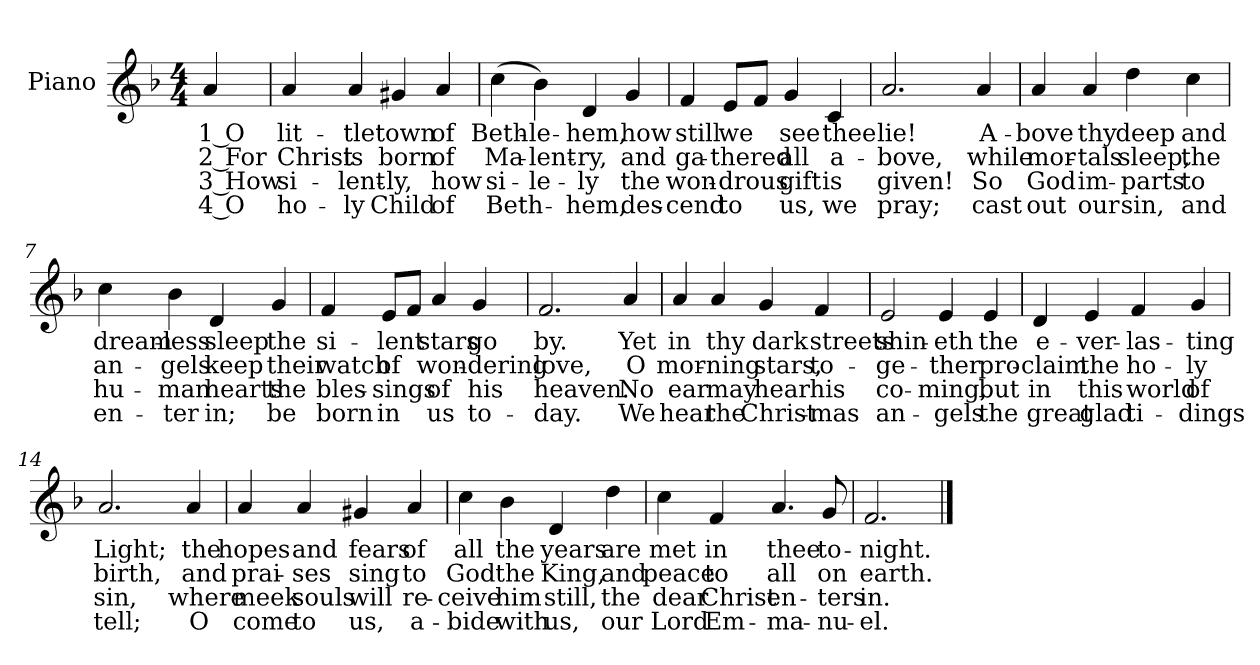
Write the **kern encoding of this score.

**kern	**text	**text	**text	**text
*part1	*part1	*part1	*part1	*part1
*staff1	*staff1	*staff1	*staff1	*staff1
*I"Piano	*	*	*	*
*I'Pno.	*	*	*	*
!!LO:PB:g=z
*clefG2	*	*	*	*
*k[b-]	*	*	*	*
*F:	*	*	*	*
*M4/4	*	*	*	*
=	=	=	=	=
!	!LO:LY:b:color=#000000	!LO:LY:b:color=#000000	!LO:LY:b:color=#000000	!LO:LY:b:color=#000000
4ai/	1 O	2 For	3 How	4 O
=1	=1	=1	=1	=1
!	!LO:LY:b:color=#000000	!LO:LY:b:color=#000000	!LO:LY:b:color=#000000	!LO:LY:b:color=#000000
4ai/	lit-	Christ	si-	-ho-
!	!LO:LY:b:color=#000000	!LO:LY:b:color=#000000	!LO:LY:b:color=#000000	!LO:LY:b:color=#000000
4ai/	-tle	is	-lent-	-ly
!	!LO:LY:b:color=#000000	!LO:LY:b:color=#000000	!LO:LY:b:color=#000000	!LO:LY:b:color=#000000
4g#Xi/	town	born	ly,	Child
!	!LO:LY:b:color=#000000	!LO:LY:b:color=#000000	!LO:LY:b:color=#000000	!LO:LY:b:color=#000000
4ai/	of	of	how	of
=2	=2	=2	=2	=2
!	!LO:LY:b:color=#000000	!LO:LY:b:color=#000000	!LO:LY:b:color=#000000	!LO:LY:b:color=#000000
(4cci\	Beth-	Ma-	si-	-Beth-
!	!LO:LY:b:color=#000000	!LO:LY:b:color=#000000	!LO:LY:b:color=#000000	!
4b-i\)	-le-	-lent-	-le-	.
!	!LO:LY:b:color=#000000	!LO:LY:b:color=#000000	!LO:LY:b:color=#000000	!LO:LY:b:color=#000000
4di/	-hem,	-ry,	-ly	hem,
!	!LO:LY:b:color=#000000	!LO:LY:b:color=#000000	!LO:LY:b:color=#000000	!LO:LY:b:color=#000000
4gi/	how	and	the	des-
=3	=3	=3	=3	=3
!	!LO:LY:b:color=#000000	!LO:LY:b:color=#000000	!LO:LY:b:color=#000000	!LO:LY:b:color=#000000
4fi/	still	ga-	-won-	-cend
!	!LO:LY:b:color=#000000	!LO:LY:b:color=#000000	!LO:LY:b:color=#000000	!LO:LY:b:color=#000000
8ei/L	we	-thered	drous	to
8fi/J	.	.	.	.
!	!LO:LY:b:color=#000000	!LO:LY:b:color=#000000	!LO:LY:b:color=#000000	!LO:LY:b:color=#000000
4gi/	see	all	gift	us,
!	!LO:LY:b:color=#000000	!LO:LY:b:color=#000000	!LO:LY:b:color=#000000	!LO:LY:b:color=#000000
4ci/	thee	a-	is	we
=4	=4	=4	=4	=4
!	!LO:LY:b:color=#000000	!LO:LY:b:color=#000000	!LO:LY:b:color=#000000	!LO:LY:b:color=#000000
2.ai/	lie!	-bove,	given!	pray;
!!LO:LB:g=z
=5-	=5-	=5-	=5-	=5-
!	!LO:LY:b:color=#000000	!LO:LY:b:color=#000000	!LO:LY:b:color=#000000	!LO:LY:b:color=#000000
4ai/	A-	while	So	cast
=6	=6	=6	=6	=6
!	!LO:LY:b:color=#000000	!LO:LY:b:color=#000000	!LO:LY:b:color=#000000	!LO:LY:b:color=#000000
4ai/	-bove	mor-	God	out
!	!LO:LY:b:color=#000000	!LO:LY:b:color=#000000	!LO:LY:b:color=#000000	!LO:LY:b:color=#000000
4ai/	thy	-tals	im-	-our
!	!LO:LY:b:color=#000000	!LO:LY:b:color=#000000	!LO:LY:b:color=#000000	!LO:LY:b:color=#000000
4ddi\	deep	sleep,	parts	sin,
!	!LO:LY:b:color=#000000	!LO:LY:b:color=#000000	!LO:LY:b:color=#000000	!LO:LY:b:color=#000000
4cci\	and	the	to	and
=7	=7	=7	=7	=7
!	!LO:LY:b:color=#000000	!LO:LY:b:color=#000000	!LO:LY:b:color=#000000	!LO:LY:b:color=#000000
4cci\	dream-	an-	hu-	-en-
!	!LO:LY:b:color=#000000	!LO:LY:b:color=#000000	!LO:LY:b:color=#000000	!LO:LY:b:color=#000000
4b-i\	-less	-gels	-man	ter
!	!LO:LY:b:color=#000000	!LO:LY:b:color=#000000	!LO:LY:b:color=#000000	!LO:LY:b:color=#000000
4di/	sleep	keep	hearts	in;
!	!LO:LY:b:color=#000000	!LO:LY:b:color=#000000	!LO:LY:b:color=#000000	!LO:LY:b:color=#000000
4gi/	the	their	the	be
=8	=8	=8	=8	=8
!	!LO:LY:b:color=#000000	!LO:LY:b:color=#000000	!LO:LY:b:color=#000000	!LO:LY:b:color=#000000
4fi/	si-	watch	bles-	-born
!	!LO:LY:b:color=#000000	!LO:LY:b:color=#000000	!LO:LY:b:color=#000000	!LO:LY:b:color=#000000
8ei/L	-lent	of	sings	in
8fi/J	.	.	.	.
!	!LO:LY:b:color=#000000	!LO:LY:b:color=#000000	!LO:LY:b:color=#000000	!LO:LY:b:color=#000000
4ai/	stars	won-	of	us
!	!LO:LY:b:color=#000000	!LO:LY:b:color=#000000	!LO:LY:b:color=#000000	!LO:LY:b:color=#000000
4gi/	go	-dering	his	to-
!!LO:LB:g=z
=9	=9	=9	=9	=9
!	!LO:LY:b:color=#000000	!LO:LY:b:color=#000000	!LO:LY:b:color=#000000	!LO:LY:b:color=#000000
2.fi/	by.	love,	-heaven.	day.
=10-	=10-	=10-	=10-	=10-
!	!LO:LY:b:color=#000000	!LO:LY:b:color=#000000	!LO:LY:b:color=#000000	!LO:LY:b:color=#000000
4ai/	Yet	O	No	We
=11	=11	=11	=11	=11
!	!LO:LY:b:color=#000000	!LO:LY:b:color=#000000	!LO:LY:b:color=#000000	!LO:LY:b:color=#000000
4ai/	in	mor-	ear	hear
!	!LO:LY:b:color=#000000	!LO:LY:b:color=#000000	!LO:LY:b:color=#000000	!LO:LY:b:color=#000000
4ai/	thy	-ning	may	the
!	!LO:LY:b:color=#000000	!LO:LY:b:color=#000000	!LO:LY:b:color=#000000	!LO:LY:b:color=#000000
4gi/	dark	stars,	hear	Christ-
!	!LO:LY:b:color=#000000	!LO:LY:b:color=#000000	!LO:LY:b:color=#000000	!LO:LY:b:color=#000000
4fi/	streets	to-	-his	mas
=12	=12	=12	=12	=12
!	!LO:LY:b:color=#000000	!LO:LY:b:color=#000000	!LO:LY:b:color=#000000	!LO:LY:b:color=#000000
2ei/	shin-	-ge-	co-	-an-
!	!LO:LY:b:color=#000000	!LO:LY:b:color=#000000	!LO:LY:b:color=#000000	!LO:LY:b:color=#000000
4ei/	-eth	-ther	-ming,	gels
!	!LO:LY:b:color=#000000	!LO:LY:b:color=#000000	!LO:LY:b:color=#000000	!LO:LY:b:color=#000000
4ei/	the	pro-	but	the
=13	=13	=13	=13	=13
!	!LO:LY:b:color=#000000	!LO:LY:b:color=#000000	!LO:LY:b:color=#000000	!LO:LY:b:color=#000000
4di/	e-	-claim	in	great
!	!LO:LY:b:color=#000000	!LO:LY:b:color=#000000	!LO:LY:b:color=#000000	!LO:LY:b:color=#000000
4ei/	-ver-	the	this	glad
!	!LO:LY:b:color=#000000	!LO:LY:b:color=#000000	!LO:LY:b:color=#000000	!LO:LY:b:color=#000000
4fi/	-las-	ho-	world	ti-
!	!LO:LY:b:color=#000000	!LO:LY:b:color=#000000	!LO:LY:b:color=#000000	!LO:LY:b:color=#000000
4gi/	-ting	-ly	-of	dings
!!LO:LB:g=z
=14	=14	=14	=14	=14
!	!LO:LY:b:color=#000000	!LO:LY:b:color=#000000	!LO:LY:b:color=#000000	!LO:LY:b:color=#000000
2.ai/	Light;	birth,	sin,	tell;
=15-	=15-	=15-	=15-	=15-
!	!LO:LY:b:color=#000000	!LO:LY:b:color=#000000	!LO:LY:b:color=#000000	!LO:LY:b:color=#000000
4ai/	the	and	where	O
=16	=16	=16	=16	=16
!	!LO:LY:b:color=#000000	!LO:LY:b:color=#000000	!LO:LY:b:color=#000000	!LO:LY:b:color=#000000
4ai/	hopes	prai-	meek	come
!	!LO:LY:b:color=#000000	!LO:LY:b:color=#000000	!LO:LY:b:color=#000000	!LO:LY:b:color=#000000
4ai/	and	-ses	souls	to
!	!LO:LY:b:color=#000000	!LO:LY:b:color=#000000	!LO:LY:b:color=#000000	!LO:LY:b:color=#000000
4g#Xi/	fears	sing	will	us,
!	!LO:LY:b:color=#000000	!LO:LY:b:color=#000000	!LO:LY:b:color=#000000	!LO:LY:b:color=#000000
4ai/	of	to	re-	-a-
!!LO:LB:g=z
=17	=17	=17	=17	=17
!	!LO:LY:b:color=#000000	!LO:LY:b:color=#000000	!LO:LY:b:color=#000000	!LO:LY:b:color=#000000
4cci\	all	God	-ceive	bide
!	!LO:LY:b:color=#000000	!LO:LY:b:color=#000000	!LO:LY:b:color=#000000	!LO:LY:b:color=#000000
4b-i\	the	the	him	with
!	!LO:LY:b:color=#000000	!LO:LY:b:color=#000000	!LO:LY:b:color=#000000	!LO:LY:b:color=#000000
4di/	years	King,	still,	us,
!	!LO:LY:b:color=#000000	!LO:LY:b:color=#000000	!LO:LY:b:color=#000000	!LO:LY:b:color=#000000
4ddi\	are	and	the	our
=18	=18	=18	=18	=18
!	!LO:LY:b:color=#000000	!LO:LY:b:color=#000000	!LO:LY:b:color=#000000	!LO:LY:b:color=#000000
4cci\	met	peace	dear	Lord
!	!LO:LY:b:color=#000000	!LO:LY:b:color=#000000	!LO:LY:b:color=#000000	!LO:LY:b:color=#000000
4fi/	in	to	Christ	Em-
!	!LO:LY:b:color=#000000	!LO:LY:b:color=#000000	!LO:LY:b:color=#000000	!LO:LY:b:color=#000000
4.ai/	thee	all	-en-	-ma-
!	!LO:LY:b:color=#000000	!LO:LY:b:color=#000000	!LO:LY:b:color=#000000	!LO:LY:b:color=#000000
8gi/	to-	on	-ters	nu-
=19	=19	=19	=19	=19
!	!LO:LY:b:color=#000000	!LO:LY:b:color=#000000	!LO:LY:b:color=#000000	!LO:LY:b:color=#000000
2.fi/	-night.	earth.	-in.	el.
==	==	==	==	==
*-	*-	*-	*-	*-
